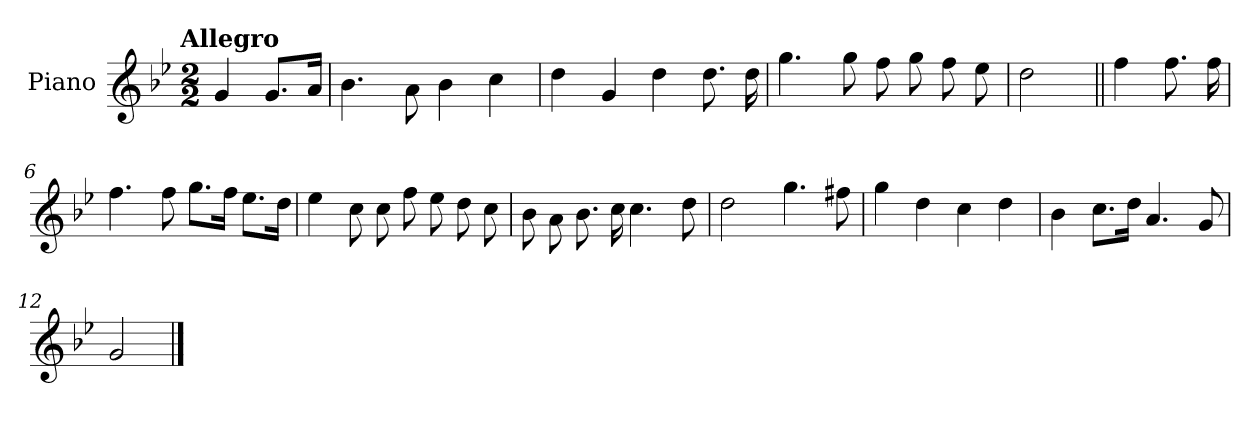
**kern
*part1
*staff1
*I"Piano
*I'Pno.
*clefG2
*k[b-e-]
!!LO:TX:omd:t=Allegro
*M2/2
*MM144
=
4g/
8.g/L
16a/Jk
=1
4.b-\
8a\
4b-\
4cc\
=2
4dd\
4g/
4dd\
8.dd\
16dd\
!!LO:LB:g=z
=3
4.gg\
8gg\
8ff\
8gg\
8ff\
8ee-\
=4
2dd\
=5||
4ff\
8.ff\
16ff\
=6
4.ff\
8ff\
8.gg\L
16ff\Jk
8.ee-\L
16dd\Jk
=7
4ee-\
8cc\
8cc\
8ff\
8ee-\
8dd\
8cc\
!!LO:LB:g=z
=8
8b-\
8a\
8.b-\
16cc\
4.cc\
8dd\
=9
2dd\
4.gg\
8ff#X\
=10
4gg\
4dd\
4cc\
4dd\
=11
4b-\
8.cc\L
16dd\Jk
4.a/
8g/
=12
2g/
==
*-
